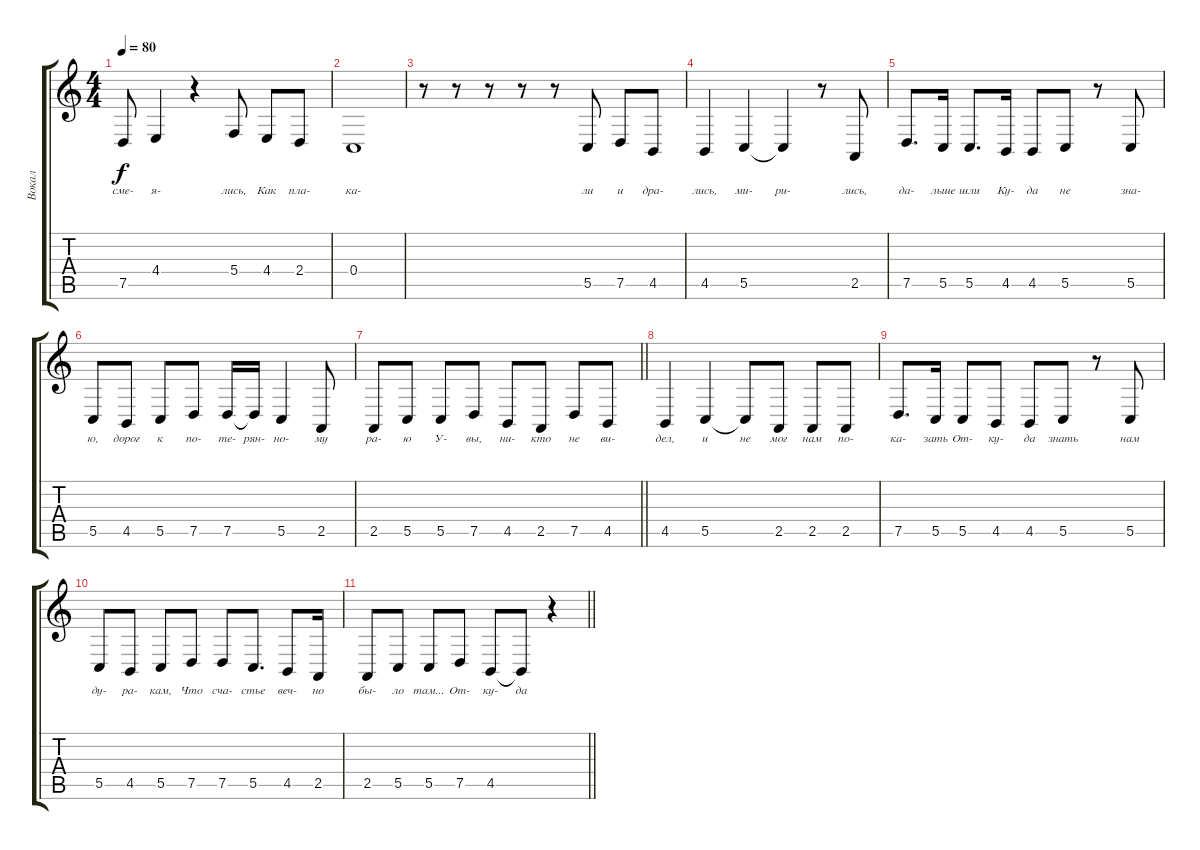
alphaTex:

\track ("Вокал" "Вокал") {instrument violin}
\staff {score tabs}
\tuning (D4 A3 F3 C3 G2 D2) {hide}
\ts (4 4)
\tempo 80
\clef g2
\ks c
7.5{t}.8{lyrics (0 "сме-") lyrics (1 "") lyrics (2 "") lyrics (3 "") lyrics (4 "") dy f} 4.4.4{lyrics (0 "я-") lyrics (1 "") lyrics (2 "") lyrics (3 "") lyrics (4 "")} r.4 5.4.8{lyrics (0 "лись,") lyrics (1 "") lyrics (2 "") lyrics (3 "") lyrics (4 "")} 4.4.8{lyrics (0 "Как") lyrics (1 "") lyrics (2 "") lyrics (3 "") lyrics (4 "")} 2.4.8{lyrics (0 "пла-") lyrics (1 "") lyrics (2 "") lyrics (3 "") lyrics (4 "")} |
0.4.1{lyrics (0 "ка-") lyrics (1 "") lyrics (2 "") lyrics (3 "") lyrics (4 "")} |
r.8 r.8 r.8 r.8 r.8 5.5.8{lyrics (0 "ли") lyrics (1 "") lyrics (2 "") lyrics (3 "") lyrics (4 "")} 7.5.8{lyrics (0 "и") lyrics (1 "") lyrics (2 "") lyrics (3 "") lyrics (4 "")} 4.5.8{lyrics (0 "дра-") lyrics (1 "") lyrics (2 "") lyrics (3 "") lyrics (4 "")} |
4.5.4{lyrics (0 "лись,") lyrics (1 "") lyrics (2 "") lyrics (3 "") lyrics (4 "")} 5.5.4{lyrics (0 "ми-") lyrics (1 "") lyrics (2 "") lyrics (3 "") lyrics (4 "")} 5.5{t}.4{lyrics (0 "ри-") lyrics (1 "") lyrics (2 "") lyrics (3 "") lyrics (4 "")} r.8 2.5.8{lyrics (0 "лись,") lyrics (1 "") lyrics (2 "") lyrics (3 "") lyrics (4 "")} |
7.5.8{d lyrics (0 "да-") lyrics (1 "") lyrics (2 "") lyrics (3 "") lyrics (4 "")} 5.5.16{lyrics (0 "льше") lyrics (1 "") lyrics (2 "") lyrics (3 "") lyrics (4 "")} 5.5.8{d lyrics (0 "шли") lyrics (1 "") lyrics (2 "") lyrics (3 "") lyrics (4 "")} 4.5.16{lyrics (0 "Ку-") lyrics (1 "") lyrics (2 "") lyrics (3 "") lyrics (4 "")} 4.5.8{lyrics (0 "да") lyrics (1 "") lyrics (2 "") lyrics (3 "") lyrics (4 "")} 5.5.8{lyrics (0 "не") lyrics (1 "") lyrics (2 "") lyrics (3 "") lyrics (4 "")} r.8 5.5.8{lyrics (0 "зна-") lyrics (1 "") lyrics (2 "") lyrics (3 "") lyrics (4 "")} |
5.5.8{lyrics (0 "ю,") lyrics (1 "") lyrics (2 "") lyrics (3 "") lyrics (4 "")} 4.5.8{lyrics (0 "дорог") lyrics (1 "") lyrics (2 "") lyrics (3 "") lyrics (4 "")} 5.5.8{lyrics (0 "к") lyrics (1 "") lyrics (2 "") lyrics (3 "") lyrics (4 "")} 7.5.8{lyrics (0 "по-") lyrics (1 "") lyrics (2 "") lyrics (3 "") lyrics (4 "")} 7.5.16{lyrics (0 "те-") lyrics (1 "") lyrics (2 "") lyrics (3 "") lyrics (4 "")} 7.5{t}.16{lyrics (0 "рян-") lyrics (1 "") lyrics (2 "") lyrics (3 "") lyrics (4 "")} 5.5.4{lyrics (0 "но-") lyrics (1 "") lyrics (2 "") lyrics (3 "") lyrics (4 "")} 2.5.8{lyrics (0 "му") lyrics (1 "") lyrics (2 "") lyrics (3 "") lyrics (4 "")} |
\barLineRight lightlight
2.5.8{lyrics (0 "ра-") lyrics (1 "") lyrics (2 "") lyrics (3 "") lyrics (4 "")} 5.5.8{lyrics (0 "ю") lyrics (1 "") lyrics (2 "") lyrics (3 "") lyrics (4 "")} 5.5.8{lyrics (0 "У-") lyrics (1 "") lyrics (2 "") lyrics (3 "") lyrics (4 "")} 7.5.8{lyrics (0 "вы,") lyrics (1 "") lyrics (2 "") lyrics (3 "") lyrics (4 "")} 4.5.8{lyrics (0 "ни-") lyrics (1 "") lyrics (2 "") lyrics (3 "") lyrics (4 "")} 2.5.8{lyrics (0 "кто") lyrics (1 "") lyrics (2 "") lyrics (3 "") lyrics (4 "")} 7.5.8{lyrics (0 "не") lyrics (1 "") lyrics (2 "") lyrics (3 "") lyrics (4 "")} 4.5.8{lyrics (0 "ви-") lyrics (1 "") lyrics (2 "") lyrics (3 "") lyrics (4 "")} |
4.5.4{lyrics (0 "дел,") lyrics (1 "") lyrics (2 "") lyrics (3 "") lyrics (4 "")} 5.5.4{lyrics (0 "и") lyrics (1 "") lyrics (2 "") lyrics (3 "") lyrics (4 "")} 5.5{t}.8{lyrics (0 "не") lyrics (1 "") lyrics (2 "") lyrics (3 "") lyrics (4 "")} 2.5.8{lyrics (0 "мог") lyrics (1 "") lyrics (2 "") lyrics (3 "") lyrics (4 "")} 2.5.8{lyrics (0 "нам") lyrics (1 "") lyrics (2 "") lyrics (3 "") lyrics (4 "")} 2.5.8{lyrics (0 "по-") lyrics (1 "") lyrics (2 "") lyrics (3 "") lyrics (4 "")} |
7.5.8{d lyrics (0 "ка-") lyrics (1 "") lyrics (2 "") lyrics (3 "") lyrics (4 "")} 5.5.16{lyrics (0 "зать") lyrics (1 "") lyrics (2 "") lyrics (3 "") lyrics (4 "")} 5.5.8{lyrics (0 "От-") lyrics (1 "") lyrics (2 "") lyrics (3 "") lyrics (4 "")} 4.5.8{lyrics (0 "ку-") lyrics (1 "") lyrics (2 "") lyrics (3 "") lyrics (4 "")} 4.5.8{lyrics (0 "да") lyrics (1 "") lyrics (2 "") lyrics (3 "") lyrics (4 "")} 5.5.8{lyrics (0 "знать") lyrics (1 "") lyrics (2 "") lyrics (3 "") lyrics (4 "")} r.8 5.5.8{lyrics (0 "нам") lyrics (1 "") lyrics (2 "") lyrics (3 "") lyrics (4 "")} |
5.5.8{lyrics (0 "ду-") lyrics (1 "") lyrics (2 "") lyrics (3 "") lyrics (4 "")} 4.5.8{lyrics (0 "ра-") lyrics (1 "") lyrics (2 "") lyrics (3 "") lyrics (4 "")} 5.5.8{lyrics (0 "кам,") lyrics (1 "") lyrics (2 "") lyrics (3 "") lyrics (4 "")} 7.5.8{lyrics (0 "Что") lyrics (1 "") lyrics (2 "") lyrics (3 "") lyrics (4 "")} 7.5.8{lyrics (0 "сча-") lyrics (1 "") lyrics (2 "") lyrics (3 "") lyrics (4 "")} 5.5.8{d lyrics (0 "стье") lyrics (1 "") lyrics (2 "") lyrics (3 "") lyrics (4 "")} 4.5.8{lyrics (0 "веч-") lyrics (1 "") lyrics (2 "") lyrics (3 "") lyrics (4 "")} 2.5.16{lyrics (0 "но") lyrics (1 "") lyrics (2 "") lyrics (3 "") lyrics (4 "")} |
\barLineRight lightlight
2.5.8{lyrics (0 "бы-") lyrics (1 "") lyrics (2 "") lyrics (3 "") lyrics (4 "")} 5.5.8{lyrics (0 "ло") lyrics (1 "") lyrics (2 "") lyrics (3 "") lyrics (4 "")} 5.5.8{lyrics (0 "там...") lyrics (1 "") lyrics (2 "") lyrics (3 "") lyrics (4 "")} 7.5.8{lyrics (0 "От-") lyrics (1 "") lyrics (2 "") lyrics (3 "") lyrics (4 "")} 4.5.8{lyrics (0 "ку-") lyrics (1 "") lyrics (2 "") lyrics (3 "") lyrics (4 "")} 4.5{t}.8{lyrics (0 "да") lyrics (1 "") lyrics (2 "") lyrics (3 "") lyrics (4 "")} r.4
